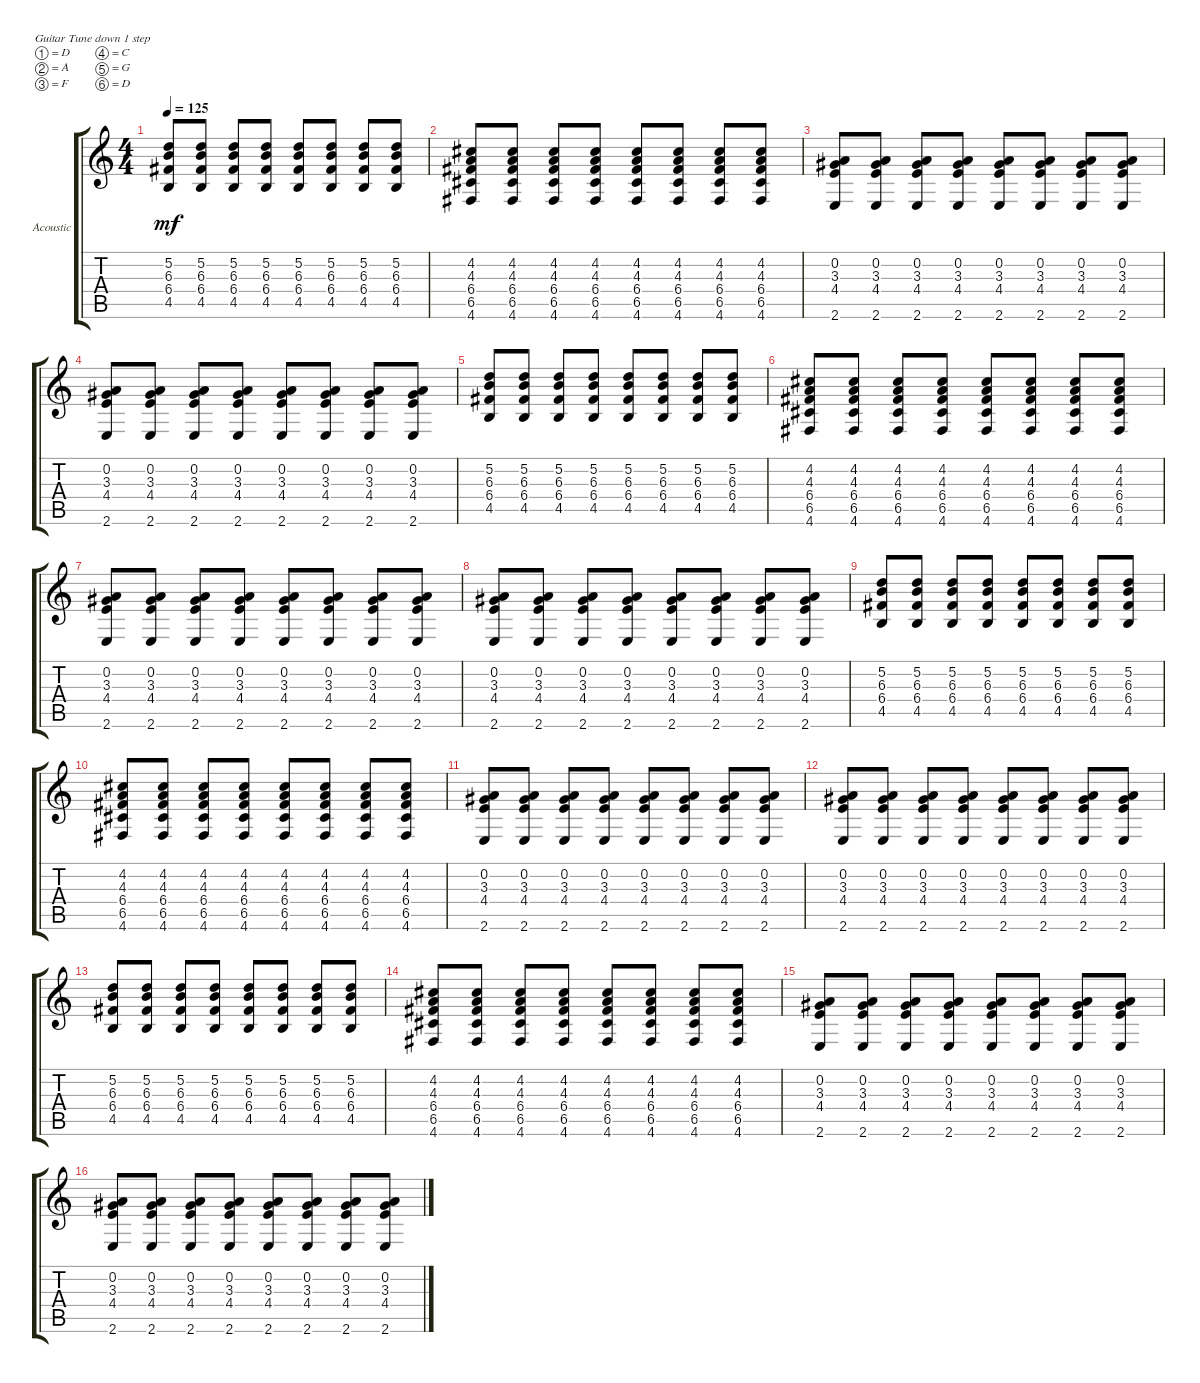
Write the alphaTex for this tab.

\defaultSystemsLayout 4
\bracketExtendMode groupsimilarinstruments
\firstSystemTrackNameOrientation horizontal
\otherSystemsTrackNameOrientation horizontal
\track ("Acoustic Guitar 2" "Acoustic") {instrument acousticguitarsteel}
\staff {score tabs}
\tuning (D4 A3 F3 C3 G2 D2)
\ts (4 4)
\tempo 125
\clef g2
\ks c
(5.2 6.3 6.4 4.5).8{dy mf} (5.2 6.3 6.4 4.5).8 (5.2 6.3 6.4 4.5).8 (5.2 6.3 6.4 4.5).8 (5.2 6.3 6.4 4.5).8 (5.2 6.3 6.4 4.5).8 (5.2 6.3 6.4 4.5).8 (5.2 6.3 6.4 4.5).8 |
(4.2 4.3 6.4 6.5 4.6).8 (4.2 4.3 6.4 6.5 4.6).8 (4.2 4.3 6.4 6.5 4.6).8 (4.2 4.3 6.4 6.5 4.6).8 (4.2 4.3 6.4 6.5 4.6).8 (4.2 4.3 6.4 6.5 4.6).8 (4.2 4.3 6.4 6.5 4.6).8 (4.2 4.3 6.4 6.5 4.6).8 |
(0.2 3.3 4.4 2.6).8 (0.2 3.3 4.4 2.6).8 (0.2 3.3 4.4 2.6).8 (0.2 3.3 4.4 2.6).8 (0.2 3.3 4.4 2.6).8 (0.2 3.3 4.4 2.6).8 (0.2 3.3 4.4 2.6).8 (0.2 3.3 4.4 2.6).8 |
(0.2 3.3 4.4 2.6).8 (0.2 3.3 4.4 2.6).8 (0.2 3.3 4.4 2.6).8 (0.2 3.3 4.4 2.6).8 (0.2 3.3 4.4 2.6).8 (0.2 3.3 4.4 2.6).8 (0.2 3.3 4.4 2.6).8 (0.2 3.3 4.4 2.6).8 |
(5.2 6.3 6.4 4.5).8 (5.2 6.3 6.4 4.5).8 (5.2 6.3 6.4 4.5).8 (5.2 6.3 6.4 4.5).8 (5.2 6.3 6.4 4.5).8 (5.2 6.3 6.4 4.5).8 (5.2 6.3 6.4 4.5).8 (5.2 6.3 6.4 4.5).8 |
(4.2 4.3 6.4 6.5 4.6).8 (4.2 4.3 6.4 6.5 4.6).8 (4.2 4.3 6.4 6.5 4.6).8 (4.2 4.3 6.4 6.5 4.6).8 (4.2 4.3 6.4 6.5 4.6).8 (4.2 4.3 6.4 6.5 4.6).8 (4.2 4.3 6.4 6.5 4.6).8 (4.2 4.3 6.4 6.5 4.6).8 |
(0.2 3.3 4.4 2.6).8 (0.2 3.3 4.4 2.6).8 (0.2 3.3 4.4 2.6).8 (0.2 3.3 4.4 2.6).8 (0.2 3.3 4.4 2.6).8 (0.2 3.3 4.4 2.6).8 (0.2 3.3 4.4 2.6).8 (0.2 3.3 4.4 2.6).8 |
(0.2 3.3 4.4 2.6).8 (0.2 3.3 4.4 2.6).8 (0.2 3.3 4.4 2.6).8 (0.2 3.3 4.4 2.6).8 (0.2 3.3 4.4 2.6).8 (0.2 3.3 4.4 2.6).8 (0.2 3.3 4.4 2.6).8 (0.2 3.3 4.4 2.6).8 |
(5.2 6.3 6.4 4.5).8 (5.2 6.3 6.4 4.5).8 (5.2 6.3 6.4 4.5).8 (5.2 6.3 6.4 4.5).8 (5.2 6.3 6.4 4.5).8 (5.2 6.3 6.4 4.5).8 (5.2 6.3 6.4 4.5).8 (5.2 6.3 6.4 4.5).8 |
(4.2 4.3 6.4 6.5 4.6).8 (4.2 4.3 6.4 6.5 4.6).8 (4.2 4.3 6.4 6.5 4.6).8 (4.2 4.3 6.4 6.5 4.6).8 (4.2 4.3 6.4 6.5 4.6).8 (4.2 4.3 6.4 6.5 4.6).8 (4.2 4.3 6.4 6.5 4.6).8 (4.2 4.3 6.4 6.5 4.6).8 |
(0.2 3.3 4.4 2.6).8 (0.2 3.3 4.4 2.6).8 (0.2 3.3 4.4 2.6).8 (0.2 3.3 4.4 2.6).8 (0.2 3.3 4.4 2.6).8 (0.2 3.3 4.4 2.6).8 (0.2 3.3 4.4 2.6).8 (0.2 3.3 4.4 2.6).8 |
(0.2 3.3 4.4 2.6).8 (0.2 3.3 4.4 2.6).8 (0.2 3.3 4.4 2.6).8 (0.2 3.3 4.4 2.6).8 (0.2 3.3 4.4 2.6).8 (0.2 3.3 4.4 2.6).8 (0.2 3.3 4.4 2.6).8 (0.2 3.3 4.4 2.6).8 |
(5.2 6.3 6.4 4.5).8 (5.2 6.3 6.4 4.5).8 (5.2 6.3 6.4 4.5).8 (5.2 6.3 6.4 4.5).8 (5.2 6.3 6.4 4.5).8 (5.2 6.3 6.4 4.5).8 (5.2 6.3 6.4 4.5).8 (5.2 6.3 6.4 4.5).8 |
(4.2 4.3 6.4 6.5 4.6).8 (4.2 4.3 6.4 6.5 4.6).8 (4.2 4.3 6.4 6.5 4.6).8 (4.2 4.3 6.4 6.5 4.6).8 (4.2 4.3 6.4 6.5 4.6).8 (4.2 4.3 6.4 6.5 4.6).8 (4.2 4.3 6.4 6.5 4.6).8 (4.2 4.3 6.4 6.5 4.6).8 |
(0.2 3.3 4.4 2.6).8 (0.2 3.3 4.4 2.6).8 (0.2 3.3 4.4 2.6).8 (0.2 3.3 4.4 2.6).8 (0.2 3.3 4.4 2.6).8 (0.2 3.3 4.4 2.6).8 (0.2 3.3 4.4 2.6).8 (0.2 3.3 4.4 2.6).8 |
(0.2 3.3 4.4 2.6).8 (0.2 3.3 4.4 2.6).8 (0.2 3.3 4.4 2.6).8 (0.2 3.3 4.4 2.6).8 (0.2 3.3 4.4 2.6).8 (0.2 3.3 4.4 2.6).8 (0.2 3.3 4.4 2.6).8 (0.2 3.3 4.4 2.6).8
